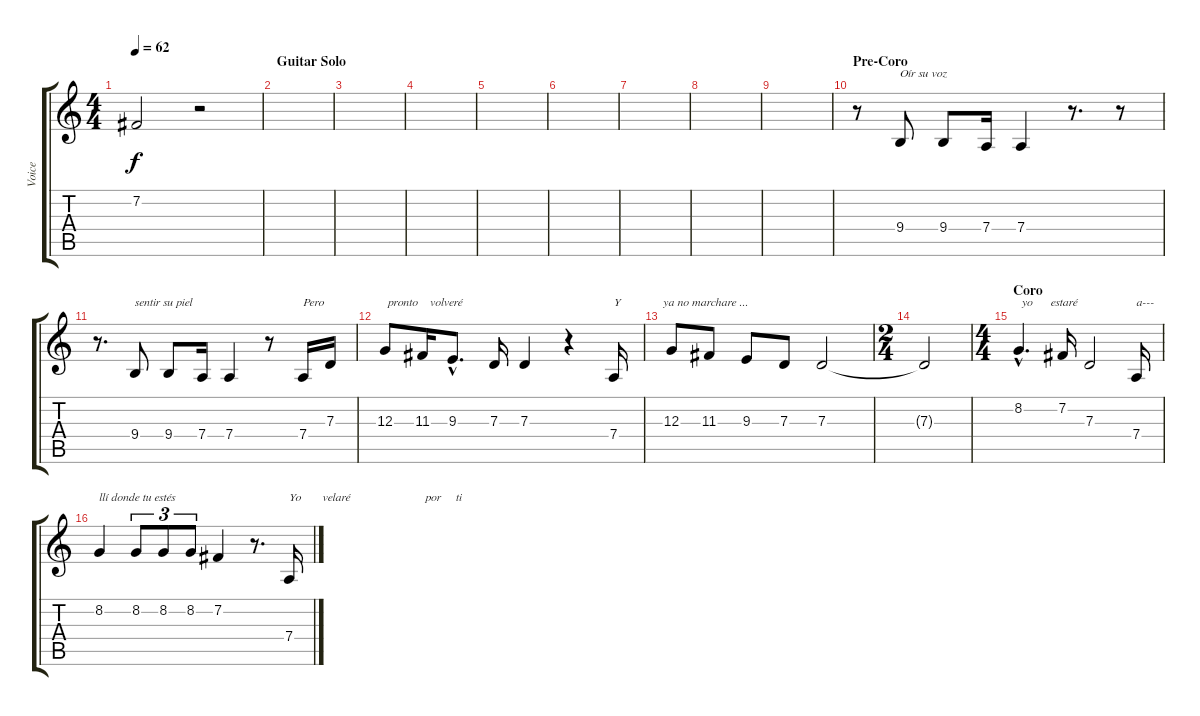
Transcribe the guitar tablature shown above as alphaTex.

\track ("Voice" "Voice") {instrument bassoon}
\staff {score tabs}
\tuning (E4 B3 G3 D3 A2 E2) {hide}
\ts (4 4)
\tempo 62
\clef g2
\ks c
7.2{t}.2{dy f} r.2 |
\section ("" "Guitar Solo ")
|
|
|
|
|
|
|
|
\section ("" "Pre-Coro")
r.8 9.4.8{txt "Oír su voz "} 9.4.8 7.4.16 7.4.4 r.8{d} r.8 |
r.8{d} 9.4.8{txt "sentir su piel"} 9.4.8 7.4.16 7.4.4 r.8 7.4.16{txt "Pero           "} 7.3.16 |
12.3.8{txt " pronto    volveré "} 11.3.16 9.3{hac}.8{d} 7.3.16 7.3.4 r.4 7.4.16{txt "Y              ya no marchare ..."} |
12.3.8 11.3.8 9.3.8 7.3.8 7.3.2 |
\ts (2 4)
7.3{t}.2 |
\ts (4 4)
\section ("" "Coro")
8.2{hac}.4{d txt " yo      estaré "} 7.2.16 7.3.2 7.4.16{txt "a---"} |
8.2.4{txt "llí donde tu estés"} 8.2.8{tu (3 2)} 8.2.8{tu (3 2)} 8.2.8{tu (3 2)} 7.2.4 r.8{d} 7.4.16{txt "Yo       velaré                         por     ti"}
